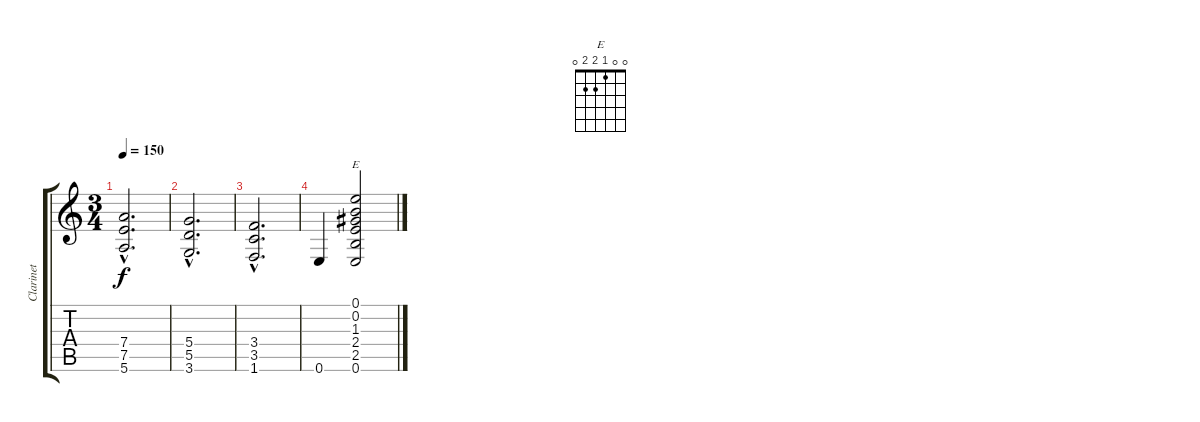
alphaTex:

\track ("Clarinet" "Clarinet") {instrument clarinet}
\staff {score tabs}
\tuning (E5 B4 G4 D4 A3 E3) {hide}
\chord ("E" 0 0 1 2 2 0)
\ts (3 4)
\tempo 150
\clef g2
\ks c
(7.4{hac} 7.5{hac} 5.6{hac}).2{d dy f} |
(5.4{hac} 5.5{hac} 3.6{hac}).2{d} |
(3.4{hac} 3.5{hac} 1.6{hac}).2{d} |
0.6.4 (0.1 0.2 1.3 2.4 2.5 0.6).2{ch "E"}
